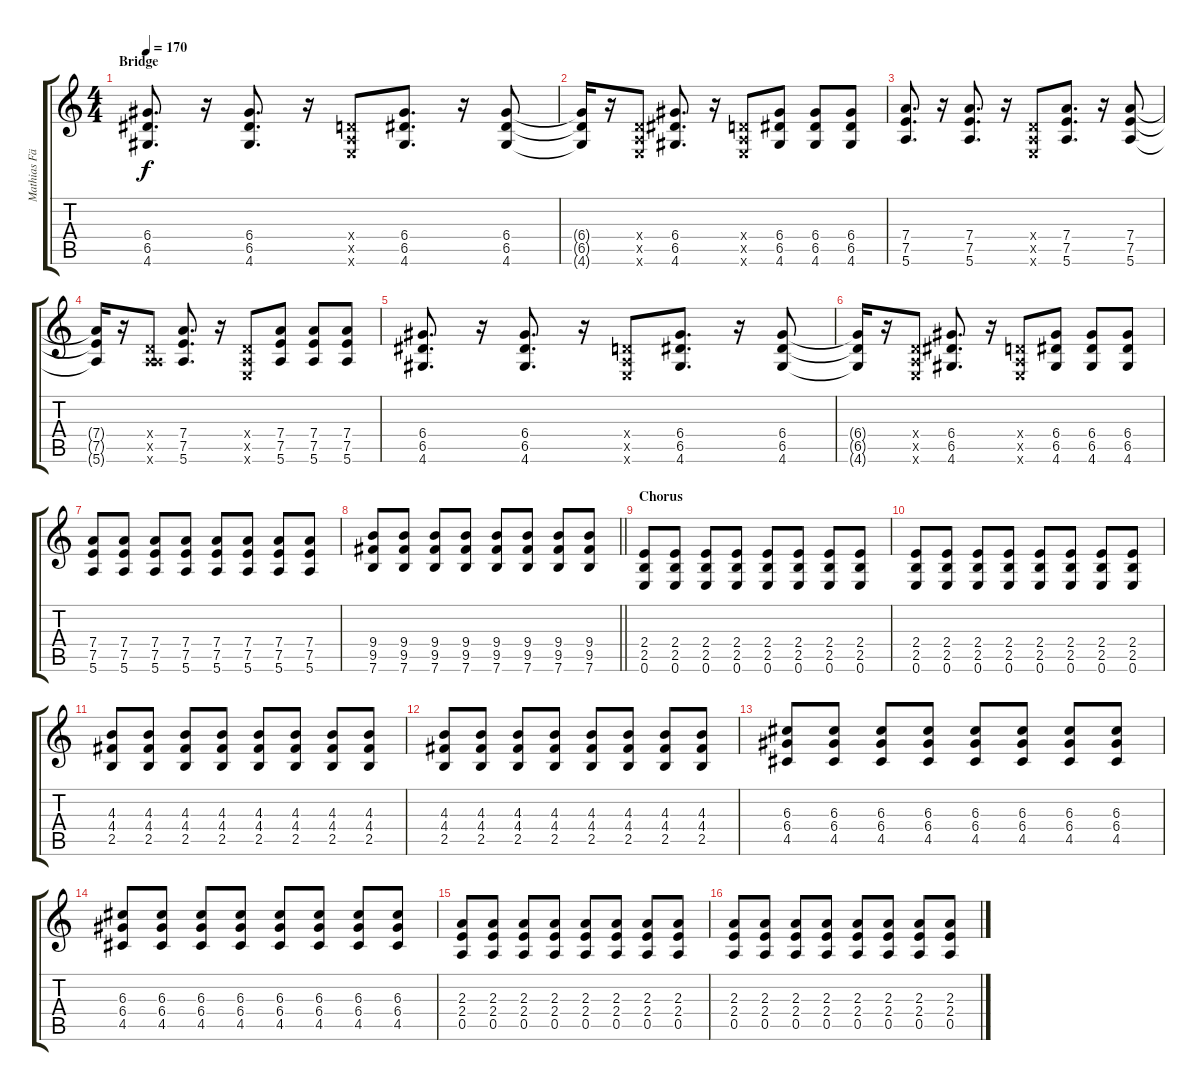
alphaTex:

\track ("Mathias Färm - Guitar" "Mathias Fä") {instrument distortionguitar}
\staff {score tabs}
\tuning (E4 B3 G3 D3 A2 E2) {hide}
\ts (4 4)
\section ("" "Bridge")
\tempo 170
\clef g2
\ks c
(6.4 6.5 4.6).8{d dy f} r.16 (6.4 6.5 4.6).8{d} r.16 (0.4{x} 0.5{x} 0.6{x}).8 (6.4 6.5 4.6).8{d} r.16 (6.4 6.5 4.6).8 |
(6.4{t} 6.5{t} 4.6{t}).16 r.16 (0.4{x} 0.5{x} 0.6{x}).8 (6.4 6.5 4.6).8{d} r.16 (0.4{x} 0.5{x} 0.6{x}).8 (6.4 6.5 4.6).8 (6.4 6.5 4.6).8 (6.4 6.5 4.6).8 |
(7.4 7.5 5.6).8{d} r.16 (7.4 7.5 5.6).8{d} r.16 (0.4{x} 0.5{x} 0.6{x}).8 (7.4 7.5 5.6).8{d} r.16 (7.4 7.5 5.6).8 |
(7.4{t} 7.5{t} 5.6{t}).16 r.16 (0.4{x} 0.5{x} 5.6{x}).8 (7.4 7.5 5.6).8{d} r.16 (0.4{x} 0.5{x} 0.6{x}).8 (7.4 7.5 5.6).8 (7.4 7.5 5.6).8 (7.4 7.5 5.6).8 |
(6.4 6.5 4.6).8{d} r.16 (6.4 6.5 4.6).8{d} r.16 (0.4{x} 0.5{x} 0.6{x}).8 (6.4 6.5 4.6).8{d} r.16 (6.4 6.5 4.6).8 |
(6.4{t} 6.5{t} 4.6{t}).16 r.16 (0.4{x} 0.5{x} 0.6{x}).8 (6.4 6.5 4.6).8{d} r.16 (0.4{x} 0.5{x} 0.6{x}).8 (6.4 6.5 4.6).8 (6.4 6.5 4.6).8 (6.4 6.5 4.6).8 |
(7.4 7.5 5.6).8 (7.4 7.5 5.6).8 (7.4 7.5 5.6).8 (7.4 7.5 5.6).8 (7.4 7.5 5.6).8 (7.4 7.5 5.6).8 (7.4 7.5 5.6).8 (7.4 7.5 5.6).8 |
\barLineRight lightlight
(9.4 9.5 7.6).8 (9.4 9.5 7.6).8 (9.4 9.5 7.6).8 (9.4 9.5 7.6).8 (9.4 9.5 7.6).8 (9.4 9.5 7.6).8 (9.4 9.5 7.6).8 (9.4 9.5 7.6).8 |
\section ("" "Chorus")
(2.4 2.5 0.6).8 (2.4 2.5 0.6).8 (2.4 2.5 0.6).8 (2.4 2.5 0.6).8 (2.4 2.5 0.6).8 (2.4 2.5 0.6).8 (2.4 2.5 0.6).8 (2.4 2.5 0.6).8 |
(2.4 2.5 0.6).8 (2.4 2.5 0.6).8 (2.4 2.5 0.6).8 (2.4 2.5 0.6).8 (2.4 2.5 0.6).8 (2.4 2.5 0.6).8 (2.4 2.5 0.6).8 (2.4 2.5 0.6).8 |
(4.3 4.4 2.5).8 (4.3 4.4 2.5).8 (4.3 4.4 2.5).8 (4.3 4.4 2.5).8 (4.3 4.4 2.5).8 (4.3 4.4 2.5).8 (4.3 4.4 2.5).8 (4.3 4.4 2.5).8 |
(4.3 4.4 2.5).8 (4.3 4.4 2.5).8 (4.3 4.4 2.5).8 (4.3 4.4 2.5).8 (4.3 4.4 2.5).8 (4.3 4.4 2.5).8 (4.3 4.4 2.5).8 (4.3 4.4 2.5).8 |
(6.3 6.4 4.5).8 (6.3 6.4 4.5).8 (6.3 6.4 4.5).8 (6.3 6.4 4.5).8 (6.3 6.4 4.5).8 (6.3 6.4 4.5).8 (6.3 6.4 4.5).8 (6.3 6.4 4.5).8 |
(6.3 6.4 4.5).8 (6.3 6.4 4.5).8 (6.3 6.4 4.5).8 (6.3 6.4 4.5).8 (6.3 6.4 4.5).8 (6.3 6.4 4.5).8 (6.3 6.4 4.5).8 (6.3 6.4 4.5).8 |
(2.3 2.4 0.5).8 (2.3 2.4 0.5).8 (2.3 2.4 0.5).8 (2.3 2.4 0.5).8 (2.3 2.4 0.5).8 (2.3 2.4 0.5).8 (2.3 2.4 0.5).8 (2.3 2.4 0.5).8 |
(2.3 2.4 0.5).8 (2.3 2.4 0.5).8 (2.3 2.4 0.5).8 (2.3 2.4 0.5).8 (2.3 2.4 0.5).8 (2.3 2.4 0.5).8 (2.3 2.4 0.5).8 (2.3 2.4 0.5).8
